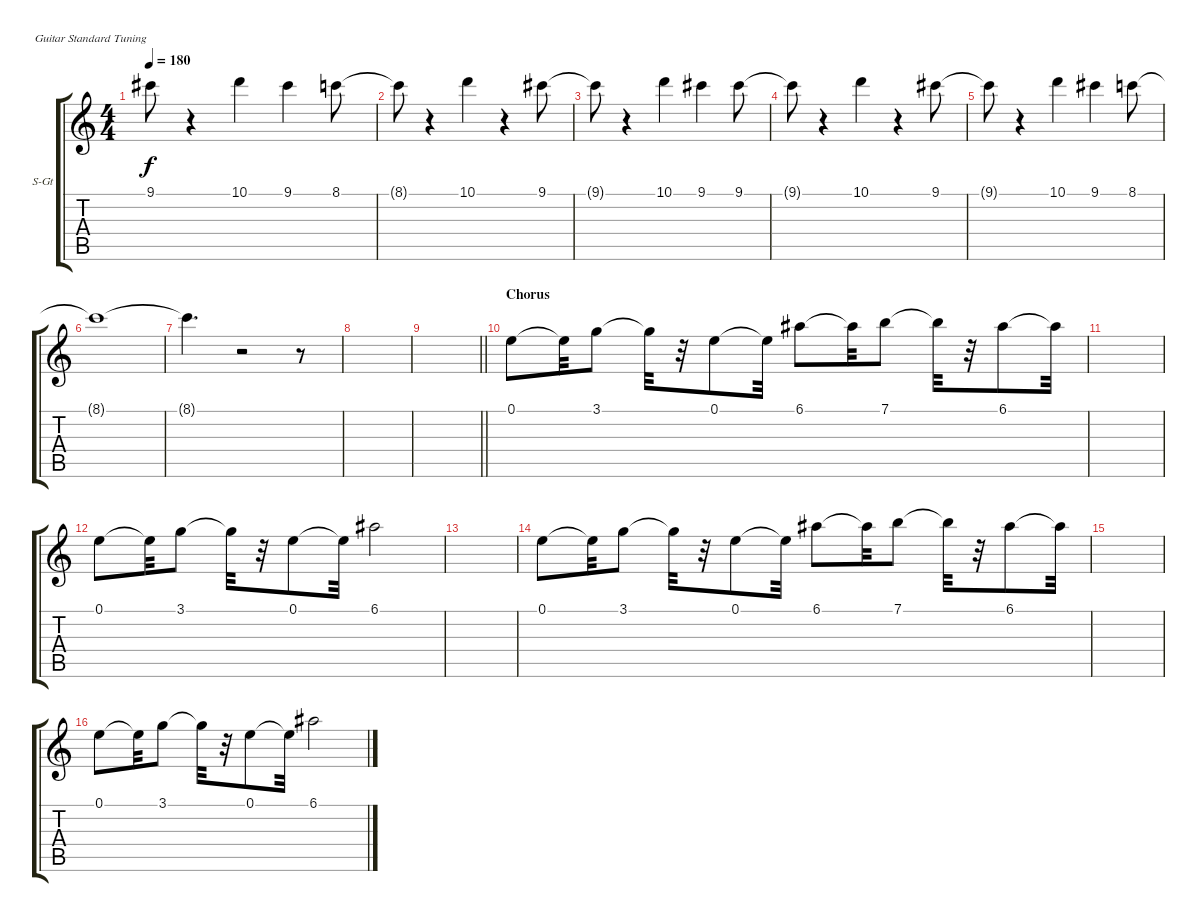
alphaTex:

\bracketExtendMode groupsimilarinstruments
\firstSystemTrackNameOrientation horizontal
\otherSystemsTrackNameOrientation horizontal
\track ("Vocals" "S-Gt") {instrument synthvoice}
\staff {score tabs}
\tuning (E4 B3 G3 D3 A2 E2)
\displaytranspose 12
\ts (4 4)
\tempo 180
\clef g2
\ks c
9.1{t}.8{dy f} r.4 10.1.4 9.1.4 8.1.8 |
8.1{t}.8 r.4 10.1.4 r.4 9.1.8 |
9.1{t}.8 r.4 10.1.4 9.1.4 9.1.8 |
9.1{t}.8 r.4 10.1.4 r.4 9.1.8 |
9.1{t}.8 r.4 10.1.4 9.1.4 8.1.8 |
8.1{t}.1 |
8.1{t}.4{d} r.2 r.8 |
|
\barLineRight lightlight
|
\section ("" "Chorus")
0.1.8 0.1{t}.32 3.1.8 3.1{t}.32 r.32 0.1.8 0.1{t}.32 6.1.8 6.1{t}.32 7.1.8 7.1{t}.32 r.32 6.1.8 6.1{t}.32 |
|
0.1.8 0.1{t}.32 3.1.8 3.1{t}.32 r.32 0.1.8 0.1{t}.32 6.1.2 |
|
0.1.8 0.1{t}.32 3.1.8 3.1{t}.32 r.32 0.1.8 0.1{t}.32 6.1.8 6.1{t}.32 7.1.8 7.1{t}.32 r.32 6.1.8 6.1{t}.32 |
|
0.1.8 0.1{t}.32 3.1.8 3.1{t}.32 r.32 0.1.8 0.1{t}.32 6.1.2
